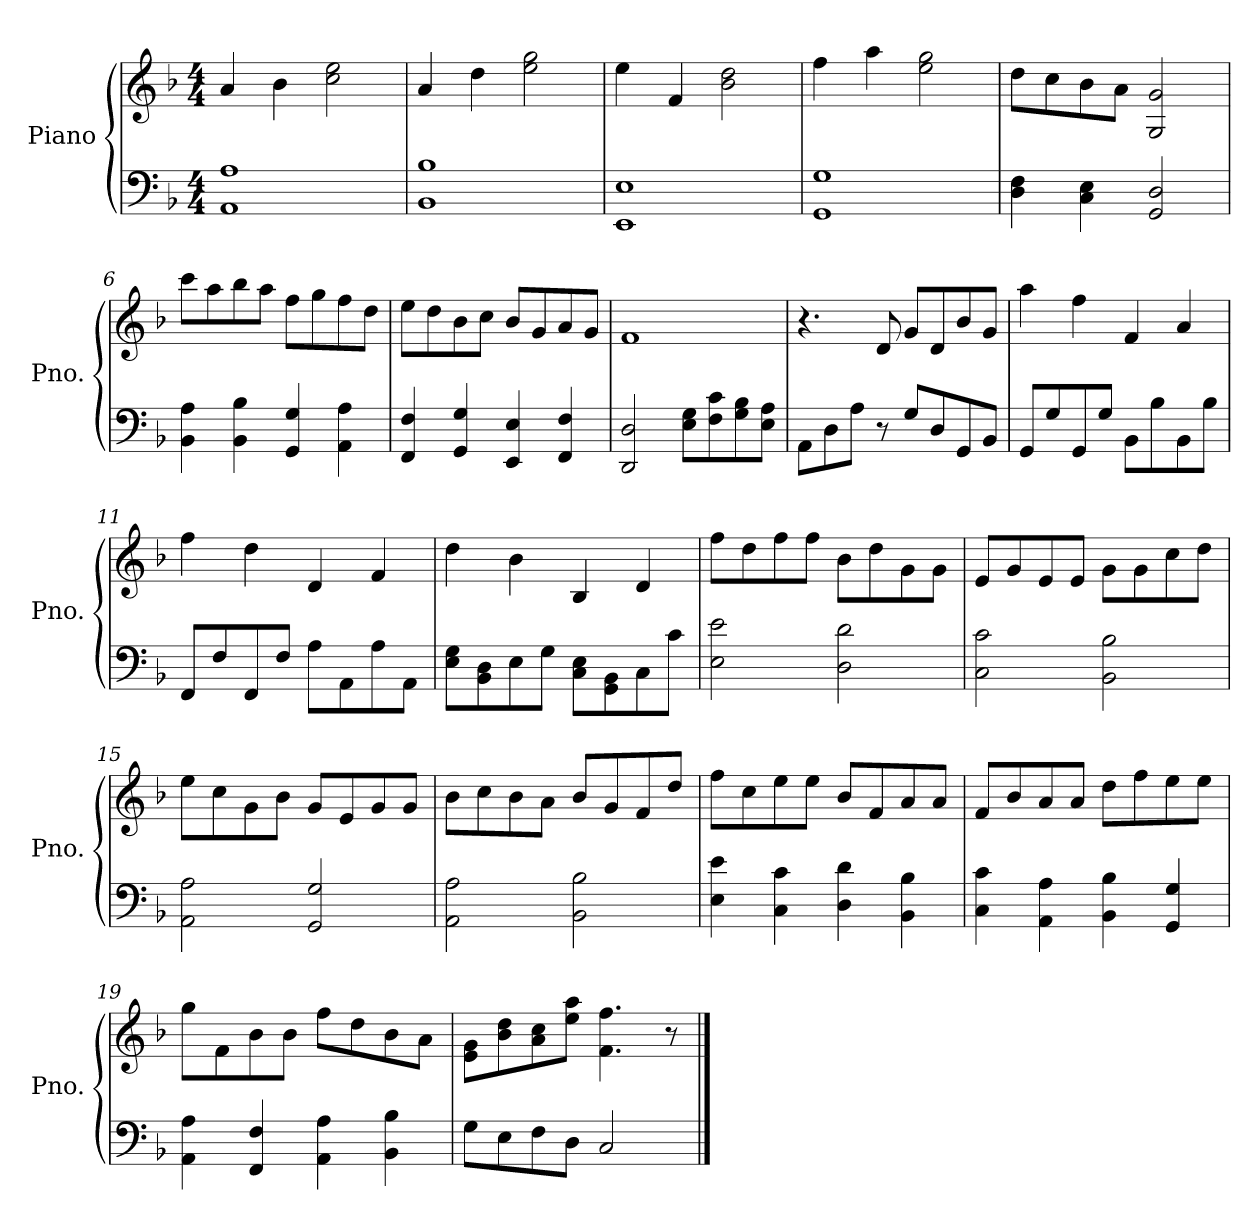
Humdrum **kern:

**kern	**kern
*part1	*part1
*staff2	*staff1
*I"Piano	*
*I'Pno.	*
*clefF4	*clefG2
*k[b-]	*k[b-]
*M4/4	*M4/4
*MM100	*MM100
=1	=1
1AA 1A	4a/
.	4b-\
.	2cc\ 2ee\
=2	=2
1BB- 1B-	4a/
.	4dd\
.	2ee\ 2gg\
=3	=3
1EE 1E	4ee\
.	4f/
.	2b-\ 2dd\
=4	=4
1GG 1G	4ff\
.	4aa\
.	2ee\ 2gg\
=5	=5
4D\ 4F\	8dd\L
.	8cc\
4C\ 4E\	8b-\
.	8a\J
2GG/ 2D/	2G/ 2g/
=6	=6
4BB-\ 4A\	8ccc\L
.	8aa\
4BB-\ 4B-\	8bb-\
.	8aa\J
4GG/ 4G/	8ff\L
.	8gg\
4AA\ 4A\	8ff\
.	8dd\J
=7	=7
4FF/ 4F/	8ee\L
.	8dd\
4GG/ 4G/	8b-\
.	8cc\J
4EE/ 4E/	8b-/L
.	8g/
4FF/ 4F/	8a/
.	8g/J
!!LO:LB:g=z
=8	=8
2DD/ 2D/	1f
8E\ 8G\L	.
8F\ 8c\	.
8G\ 8B-\	.
8E\ 8A\J	.
=9	=9
8AA\L	4.r
8D\	.
8A\J	.
8r	8d/
8G/L	8g/L
8D/	8d/
8GG/	8b-/
8BB-/J	8g/J
=10	=10
8GG/L	4aa\
8G/	.
8GG/	4ff\
8G/J	.
8BB-\L	4f/
8B-\	.
8BB-\	4a/
8B-\J	.
=11	=11
8FF/L	4ff\
8F/	.
8FF/	4dd\
8F/J	.
8A\L	4d/
8AA\	.
8A\	4f/
8AA\J	.
=12	=12
8E\ 8G\L	4dd\
8BB-\ 8D\	.
8E\	4b-\
8G\J	.
8C\ 8E\L	4B-/
8GG\ 8BB-\	.
8C\	4d/
8c\J	.
!!LO:LB:g=z
=13	=13
2E\ 2e\	8ff\L
.	8dd\
.	8ff\
.	8ff\J
2D\ 2d\	8b-\L
.	8dd\
.	8g\
.	8g\J
=14	=14
2C\ 2c\	8e/L
.	8g/
.	8e/
.	8e/J
2BB-\ 2B-\	8g\L
.	8g\
.	8cc\
.	8dd\J
=15	=15
2AA\ 2A\	8ee\L
.	8cc\
.	8g\
.	8b-\J
2GG/ 2G/	8g/L
.	8e/
.	8g/
.	8g/J
=16	=16
2AA\ 2A\	8b-\L
.	8cc\
.	8b-\
.	8a\J
2BB-\ 2B-\	8b-/L
.	8g/
.	8f/
.	8dd/J
=17	=17
4E\ 4e\	8ff\L
.	8cc\
4C\ 4c\	8ee\
.	8ee\J
4D\ 4d\	8b-/L
.	8f/
4BB-\ 4B-\	8a/
.	8a/J
!!LO:LB:g=z
=18	=18
4C\ 4c\	8f/L
.	8b-/
4AA\ 4A\	8a/
.	8a/J
4BB-\ 4B-\	8dd\L
.	8ff\
4GG/ 4G/	8ee\
.	8ee\J
=19	=19
4AA\ 4A\	8gg\L
.	8f\
4FF/ 4F/	8b-\
.	8b-\J
4AA\ 4A\	8ff\L
.	8dd\
4BB-\ 4B-\	8b-\
.	8a\J
=20	=20
8G\L	8e\ 8g\L
8E\	8b-\ 8dd\
8F\	8a\ 8cc\
8D\J	8ee\ 8aa\J
2C/	4.f\ 4.ff\
.	8r
==	==
*-	*-
